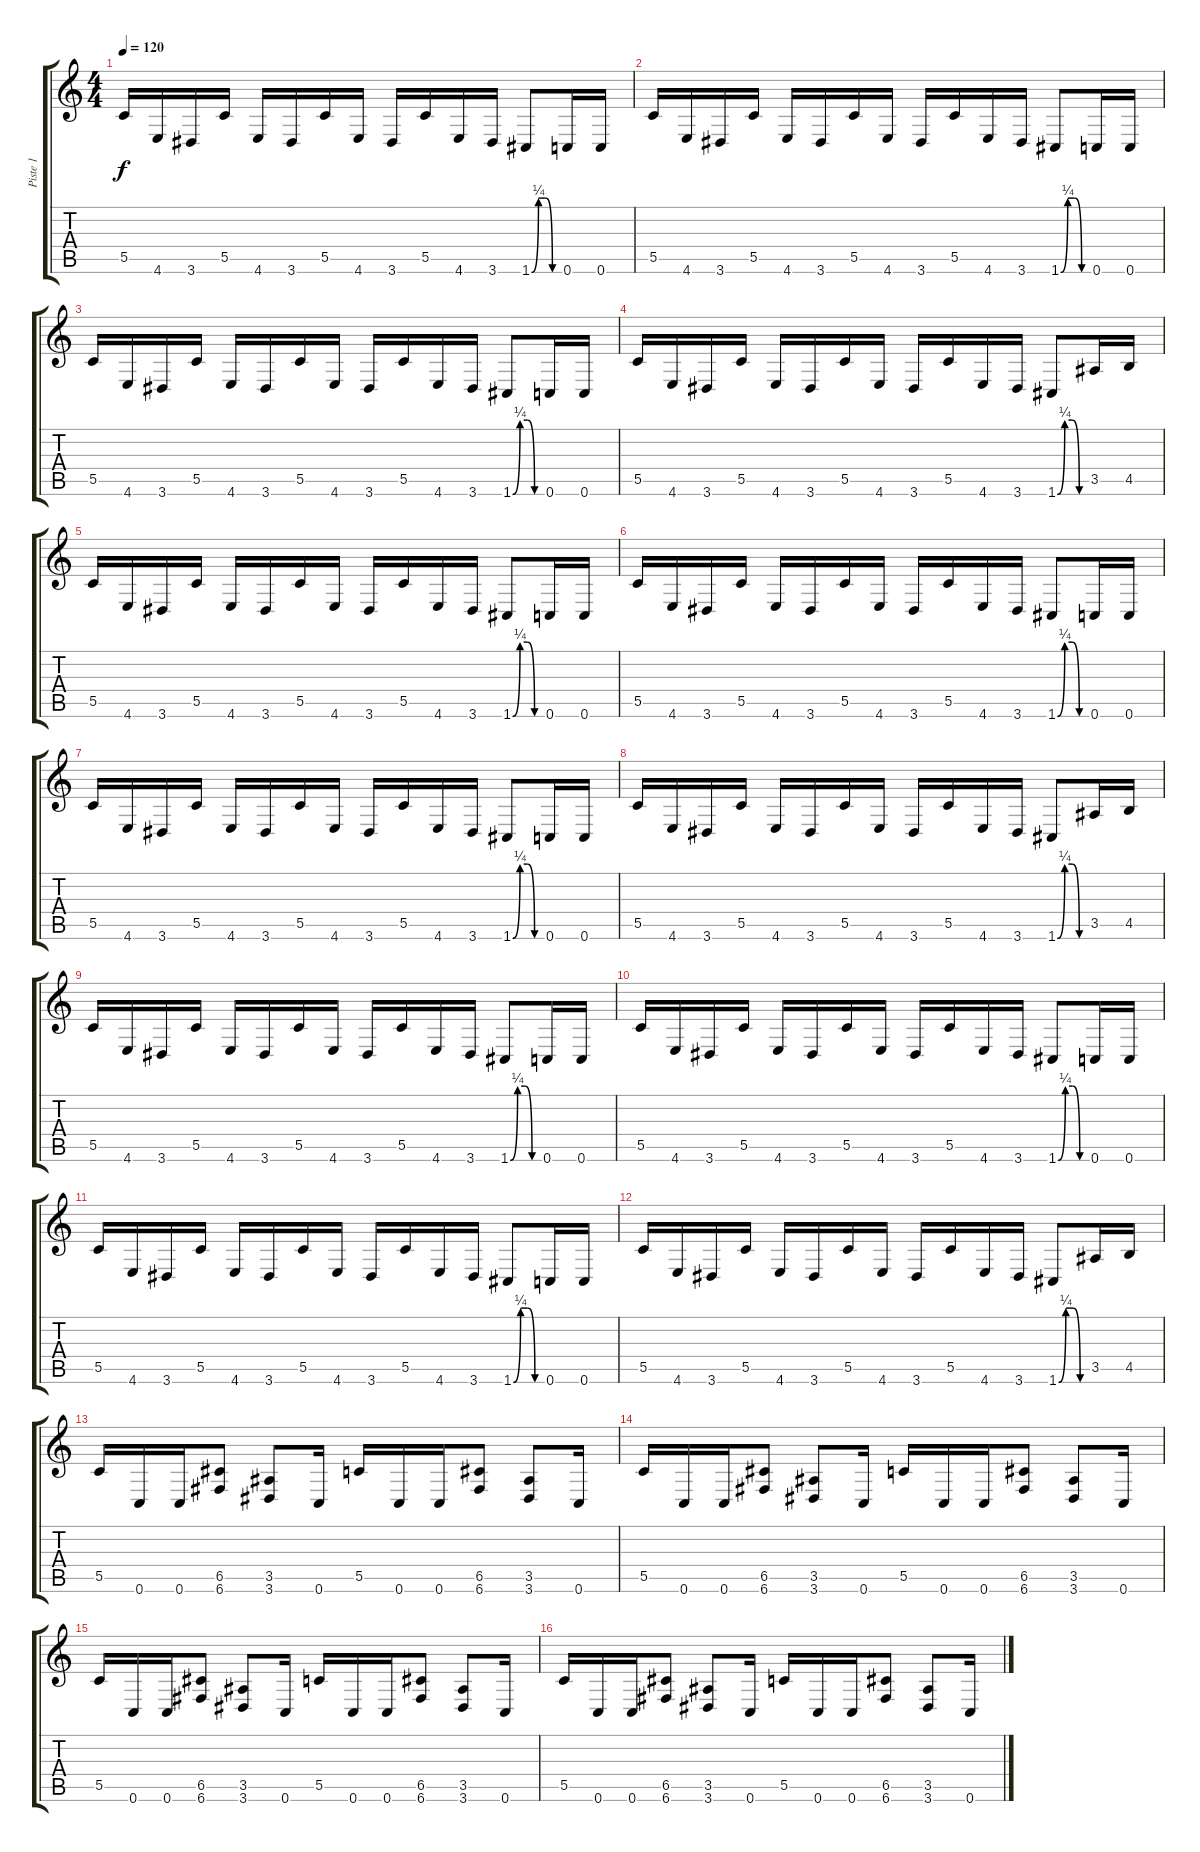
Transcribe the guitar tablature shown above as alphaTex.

\track ("Piste 1" "Piste 1") {instrument distortionguitar}
\staff {score tabs}
\tuning (D4 A3 F3 C3 G2 C2) {hide}
\ts (4 4)
\tempo 120
\clef g2
\ks c
5.5.16{dy f instrument distortionguitar} 4.6.16 3.6.16 5.5.16 4.6.16 3.6.16 5.5.16 4.6.16 3.6.16 5.5.16 4.6.16 3.6.16 1.6{be (custom 0 0 15 1 30 1 45 0 60 0)}.8 0.6.16 0.6.16 |
5.5.16 4.6.16 3.6.16 5.5.16 4.6.16 3.6.16 5.5.16 4.6.16 3.6.16 5.5.16 4.6.16 3.6.16 1.6{be (custom 0 0 15 1 30 1 45 0 60 0)}.8 0.6.16 0.6.16 |
5.5.16 4.6.16 3.6.16 5.5.16 4.6.16 3.6.16 5.5.16 4.6.16 3.6.16 5.5.16 4.6.16 3.6.16 1.6{be (custom 0 0 15 1 30 1 45 0 60 0)}.8 0.6.16 0.6.16 |
5.5.16 4.6.16 3.6.16 5.5.16 4.6.16 3.6.16 5.5.16 4.6.16 3.6.16 5.5.16 4.6.16 3.6.16 1.6{be (custom 0 0 15 1 30 1 45 0 60 0)}.8 3.5.16 4.5.16 |
5.5.16 4.6.16 3.6.16 5.5.16 4.6.16 3.6.16 5.5.16 4.6.16 3.6.16 5.5.16 4.6.16 3.6.16 1.6{be (custom 0 0 15 1 30 1 45 0 60 0)}.8 0.6.16 0.6.16 |
5.5.16 4.6.16 3.6.16 5.5.16 4.6.16 3.6.16 5.5.16 4.6.16 3.6.16 5.5.16 4.6.16 3.6.16 1.6{be (custom 0 0 15 1 30 1 45 0 60 0)}.8 0.6.16 0.6.16 |
5.5.16 4.6.16 3.6.16 5.5.16 4.6.16 3.6.16 5.5.16 4.6.16 3.6.16 5.5.16 4.6.16 3.6.16 1.6{be (custom 0 0 15 1 30 1 45 0 60 0)}.8 0.6.16 0.6.16 |
5.5.16 4.6.16 3.6.16 5.5.16 4.6.16 3.6.16 5.5.16 4.6.16 3.6.16 5.5.16 4.6.16 3.6.16 1.6{be (custom 0 0 15 1 30 1 45 0 60 0)}.8 3.5.16 4.5.16 |
5.5.16 4.6.16 3.6.16 5.5.16 4.6.16 3.6.16 5.5.16 4.6.16 3.6.16 5.5.16 4.6.16 3.6.16 1.6{be (custom 0 0 15 1 30 1 45 0 60 0)}.8 0.6.16 0.6.16 |
5.5.16 4.6.16 3.6.16 5.5.16 4.6.16 3.6.16 5.5.16 4.6.16 3.6.16 5.5.16 4.6.16 3.6.16 1.6{be (custom 0 0 15 1 30 1 45 0 60 0)}.8 0.6.16 0.6.16 |
5.5.16 4.6.16 3.6.16 5.5.16 4.6.16 3.6.16 5.5.16 4.6.16 3.6.16 5.5.16 4.6.16 3.6.16 1.6{be (custom 0 0 15 1 30 1 45 0 60 0)}.8 0.6.16 0.6.16 |
5.5.16 4.6.16 3.6.16 5.5.16 4.6.16 3.6.16 5.5.16 4.6.16 3.6.16 5.5.16 4.6.16 3.6.16 1.6{be (custom 0 0 15 1 30 1 45 0 60 0)}.8 3.5.16 4.5.16 |
5.5.16 0.6.16 0.6.16 (6.5 6.6).8 (3.5 3.6).8 0.6.16 5.5.16 0.6.16 0.6.16 (6.5 6.6).8 (3.5 3.6).8 0.6.16 |
5.5.16 0.6.16 0.6.16 (6.5 6.6).8 (3.5 3.6).8 0.6.16 5.5.16 0.6.16 0.6.16 (6.5 6.6).8 (3.5 3.6).8 0.6.16 |
5.5.16 0.6.16 0.6.16 (6.5 6.6).8 (3.5 3.6).8 0.6.16 5.5.16 0.6.16 0.6.16 (6.5 6.6).8 (3.5 3.6).8 0.6.16 |
5.5.16 0.6.16 0.6.16 (6.5 6.6).8 (3.5 3.6).8 0.6.16 5.5.16 0.6.16 0.6.16 (6.5 6.6).8 (3.5 3.6).8 0.6.16
